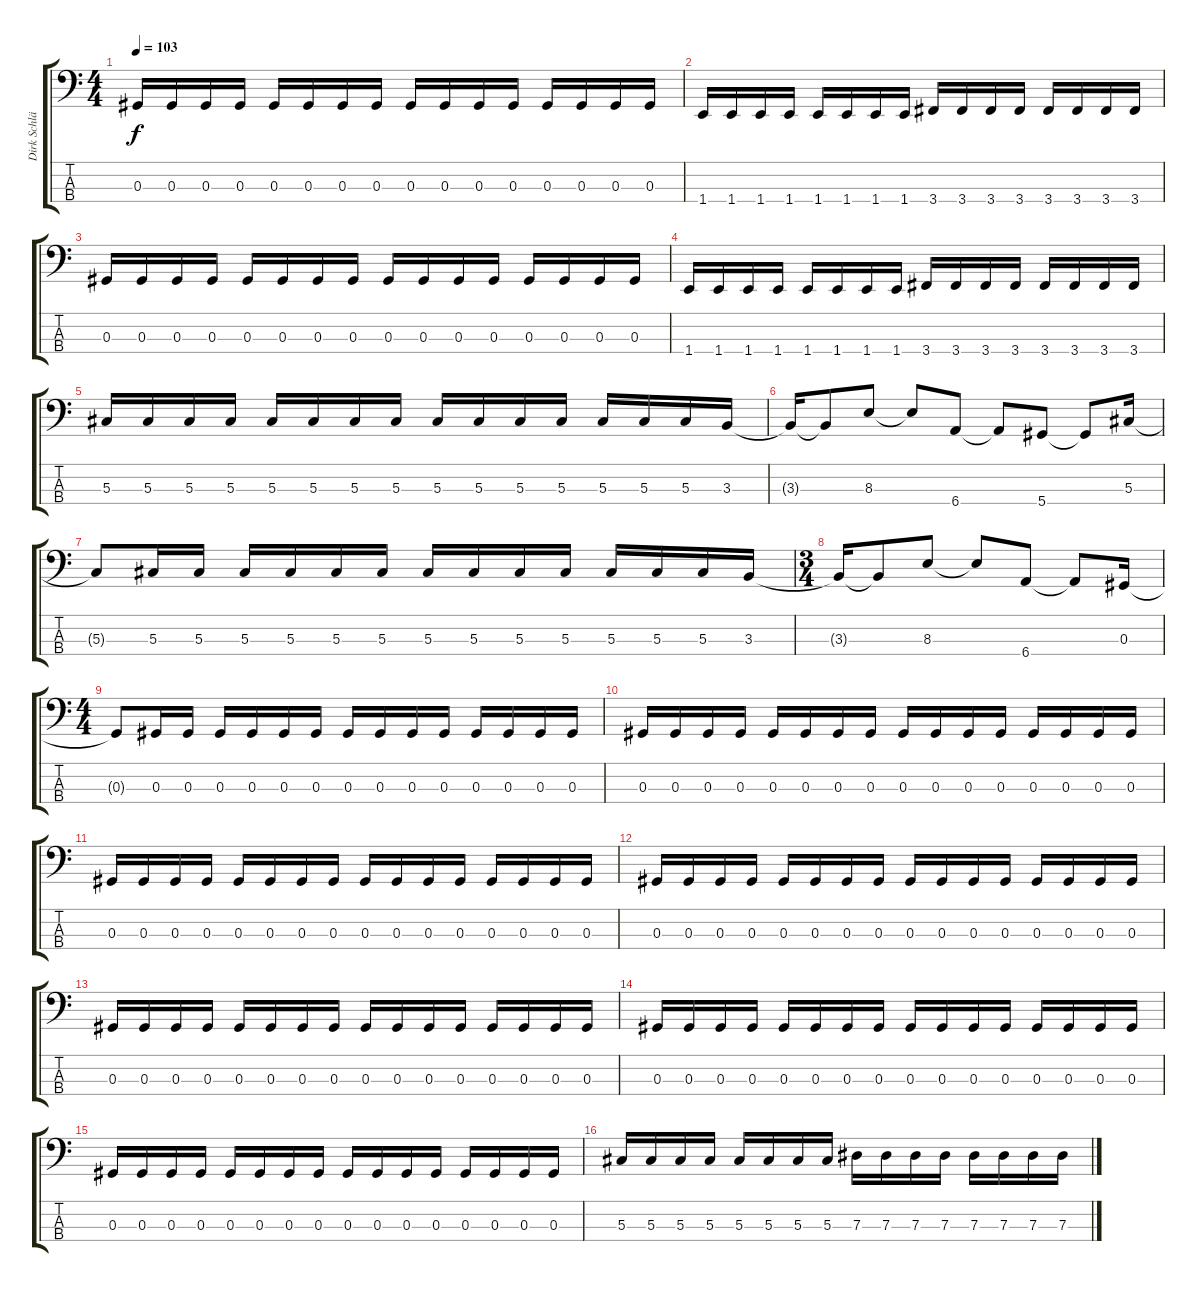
\track ("Dirk Schlächter - Bass" "Dirk Schlä") {instrument acousticguitarsteel}
\staff {score tabs}
\tuning (Gb2 Db2 Ab1 Eb1) {hide}
\ts (4 4)
\tempo 103
\clef f4
\ks c
0.3.16{dy f} 0.3.16 0.3.16 0.3.16 0.3.16 0.3.16 0.3.16 0.3.16 0.3.16 0.3.16 0.3.16 0.3.16 0.3.16 0.3.16 0.3.16 0.3.16 |
1.4.16 1.4.16 1.4.16 1.4.16 1.4.16 1.4.16 1.4.16 1.4.16 3.4.16 3.4.16 3.4.16 3.4.16 3.4.16 3.4.16 3.4.16 3.4.16 |
0.3.16 0.3.16 0.3.16 0.3.16 0.3.16 0.3.16 0.3.16 0.3.16 0.3.16 0.3.16 0.3.16 0.3.16 0.3.16 0.3.16 0.3.16 0.3.16 |
1.4.16 1.4.16 1.4.16 1.4.16 1.4.16 1.4.16 1.4.16 1.4.16 3.4.16 3.4.16 3.4.16 3.4.16 3.4.16 3.4.16 3.4.16 3.4.16 |
5.3.16 5.3.16 5.3.16 5.3.16 5.3.16 5.3.16 5.3.16 5.3.16 5.3.16 5.3.16 5.3.16 5.3.16 5.3.16 5.3.16 5.3.16 3.3.16 |
3.3{t}.16 3.3{t}.8 8.3.8 8.3{t}.8 6.4.8 6.4{t}.8 5.4.8 5.4{t}.8 5.3.16 |
5.3{t}.8 5.3.16 5.3.16 5.3.16 5.3.16 5.3.16 5.3.16 5.3.16 5.3.16 5.3.16 5.3.16 5.3.16 5.3.16 5.3.16 3.3.16 |
\ts (3 4)
3.3{t}.16 3.3{t}.8 8.3.8 8.3{t}.8 6.4.8 6.4{t}.8 0.3.16 |
\ts (4 4)
0.3{t}.8 0.3.16 0.3.16 0.3.16 0.3.16 0.3.16 0.3.16 0.3.16 0.3.16 0.3.16 0.3.16 0.3.16 0.3.16 0.3.16 0.3.16 |
0.3.16 0.3.16 0.3.16 0.3.16 0.3.16 0.3.16 0.3.16 0.3.16 0.3.16 0.3.16 0.3.16 0.3.16 0.3.16 0.3.16 0.3.16 0.3.16 |
0.3.16 0.3.16 0.3.16 0.3.16 0.3.16 0.3.16 0.3.16 0.3.16 0.3.16 0.3.16 0.3.16 0.3.16 0.3.16 0.3.16 0.3.16 0.3.16 |
0.3.16 0.3.16 0.3.16 0.3.16 0.3.16 0.3.16 0.3.16 0.3.16 0.3.16 0.3.16 0.3.16 0.3.16 0.3.16 0.3.16 0.3.16 0.3.16 |
0.3.16 0.3.16 0.3.16 0.3.16 0.3.16 0.3.16 0.3.16 0.3.16 0.3.16 0.3.16 0.3.16 0.3.16 0.3.16 0.3.16 0.3.16 0.3.16 |
0.3.16 0.3.16 0.3.16 0.3.16 0.3.16 0.3.16 0.3.16 0.3.16 0.3.16 0.3.16 0.3.16 0.3.16 0.3.16 0.3.16 0.3.16 0.3.16 |
0.3.16 0.3.16 0.3.16 0.3.16 0.3.16 0.3.16 0.3.16 0.3.16 0.3.16 0.3.16 0.3.16 0.3.16 0.3.16 0.3.16 0.3.16 0.3.16 |
5.3.16 5.3.16 5.3.16 5.3.16 5.3.16 5.3.16 5.3.16 5.3.16 7.3.16 7.3.16 7.3.16 7.3.16 7.3.16 7.3.16 7.3.16 7.3.16
